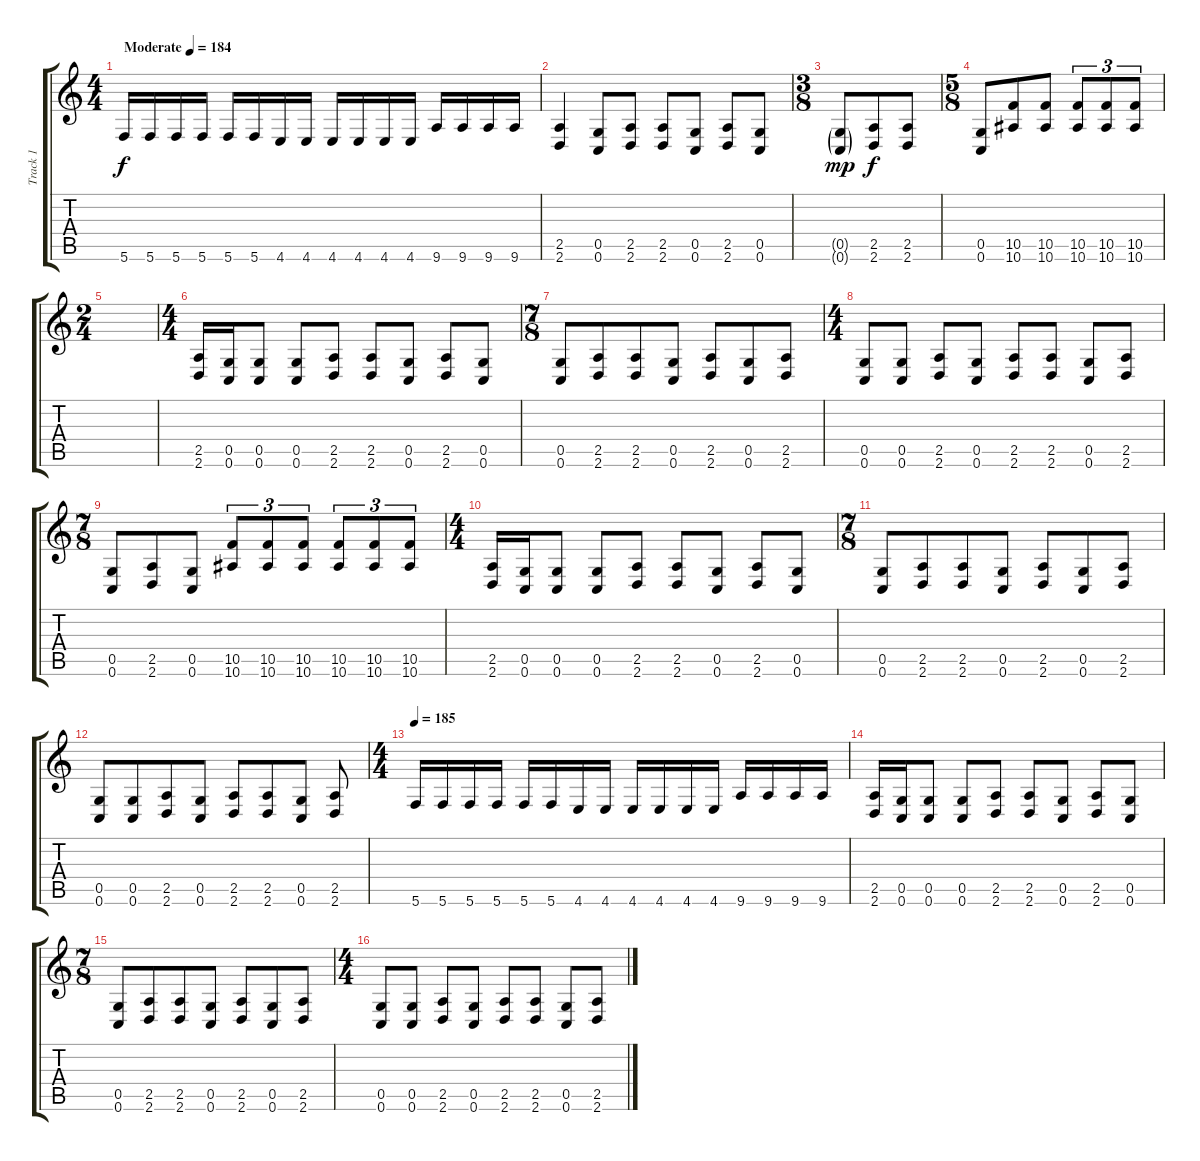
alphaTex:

\track ("Track 1" "Track 1") {instrument distortionguitar}
\staff {score tabs}
\tuning (D4 A3 F3 C3 G2 C2) {hide}
\ts (4 4)
\tempo (184 "Moderate")
\clef g2
\ks c
5.6.16{dy f instrument distortionguitar} 5.6.16 5.6.16 5.6.16 5.6.16 5.6.16 4.6.16 4.6.16 4.6.16 4.6.16 4.6.16 4.6.16 9.6.16 9.6.16 9.6.16 9.6.16 |
(2.5 2.6).4 (0.5 0.6).8 (2.5 2.6).8 (2.5 2.6).8 (0.5 0.6).8 (2.5 2.6).8 (0.5 0.6).8 |
\ts (3 8)
(0.5{g} 0.6{g}).8{dy mp} (2.5 2.6).8{dy f} (2.5 2.6).8 |
\ts (5 8)
(0.5 0.6).8 (10.5 10.6).8 (10.5 10.6).8 (10.5 10.6).8{tu (3 2)} (10.5 10.6).8{tu (3 2)} (10.5 10.6).8{tu (3 2)} |
\ts (2 4)
|
\ts (4 4)
(2.5 2.6).16 (0.5 0.6).16 (0.5 0.6).8 (0.5 0.6).8 (2.5 2.6).8 (2.5 2.6).8 (0.5 0.6).8 (2.5 2.6).8 (0.5 0.6).8 |
\ts (7 8)
(0.5 0.6).8 (2.5 2.6).8 (2.5 2.6).8 (0.5 0.6).8 (2.5 2.6).8 (0.5 0.6).8 (2.5 2.6).8 |
\ts (4 4)
(0.5 0.6).8 (0.5 0.6).8 (2.5 2.6).8 (0.5 0.6).8 (2.5 2.6).8 (2.5 2.6).8 (0.5 0.6).8 (2.5 2.6).8 |
\ts (7 8)
(0.5 0.6).8 (2.5 2.6).8 (0.5 0.6).8 (10.5 10.6).8{tu (3 2)} (10.5 10.6).8{tu (3 2)} (10.5 10.6).8{tu (3 2)} (10.5 10.6).8{tu (3 2)} (10.5 10.6).8{tu (3 2)} (10.5 10.6).8{tu (3 2)} |
\ts (4 4)
(2.5 2.6).16 (0.5 0.6).16 (0.5 0.6).8 (0.5 0.6).8 (2.5 2.6).8 (2.5 2.6).8 (0.5 0.6).8 (2.5 2.6).8 (0.5 0.6).8 |
\ts (7 8)
(0.5 0.6).8 (2.5 2.6).8 (2.5 2.6).8 (0.5 0.6).8 (2.5 2.6).8 (0.5 0.6).8 (2.5 2.6).8 |
(0.5 0.6).8 (0.5 0.6).8 (2.5 2.6).8 (0.5 0.6).8 (2.5 2.6).8 (2.5 2.6).8 (0.5 0.6).8 (2.5 2.6).8 |
\ts (4 4)
\tempo 185
5.6.16 5.6.16 5.6.16 5.6.16 5.6.16 5.6.16 4.6.16 4.6.16 4.6.16 4.6.16 4.6.16 4.6.16 9.6.16 9.6.16 9.6.16 9.6.16 |
(2.5 2.6).16 (0.5 0.6).16 (0.5 0.6).8 (0.5 0.6).8 (2.5 2.6).8 (2.5 2.6).8 (0.5 0.6).8 (2.5 2.6).8 (0.5 0.6).8 |
\ts (7 8)
(0.5 0.6).8 (2.5 2.6).8 (2.5 2.6).8 (0.5 0.6).8 (2.5 2.6).8 (0.5 0.6).8 (2.5 2.6).8 |
\ts (4 4)
(0.5 0.6).8 (0.5 0.6).8 (2.5 2.6).8 (0.5 0.6).8 (2.5 2.6).8 (2.5 2.6).8 (0.5 0.6).8 (2.5 2.6).8
